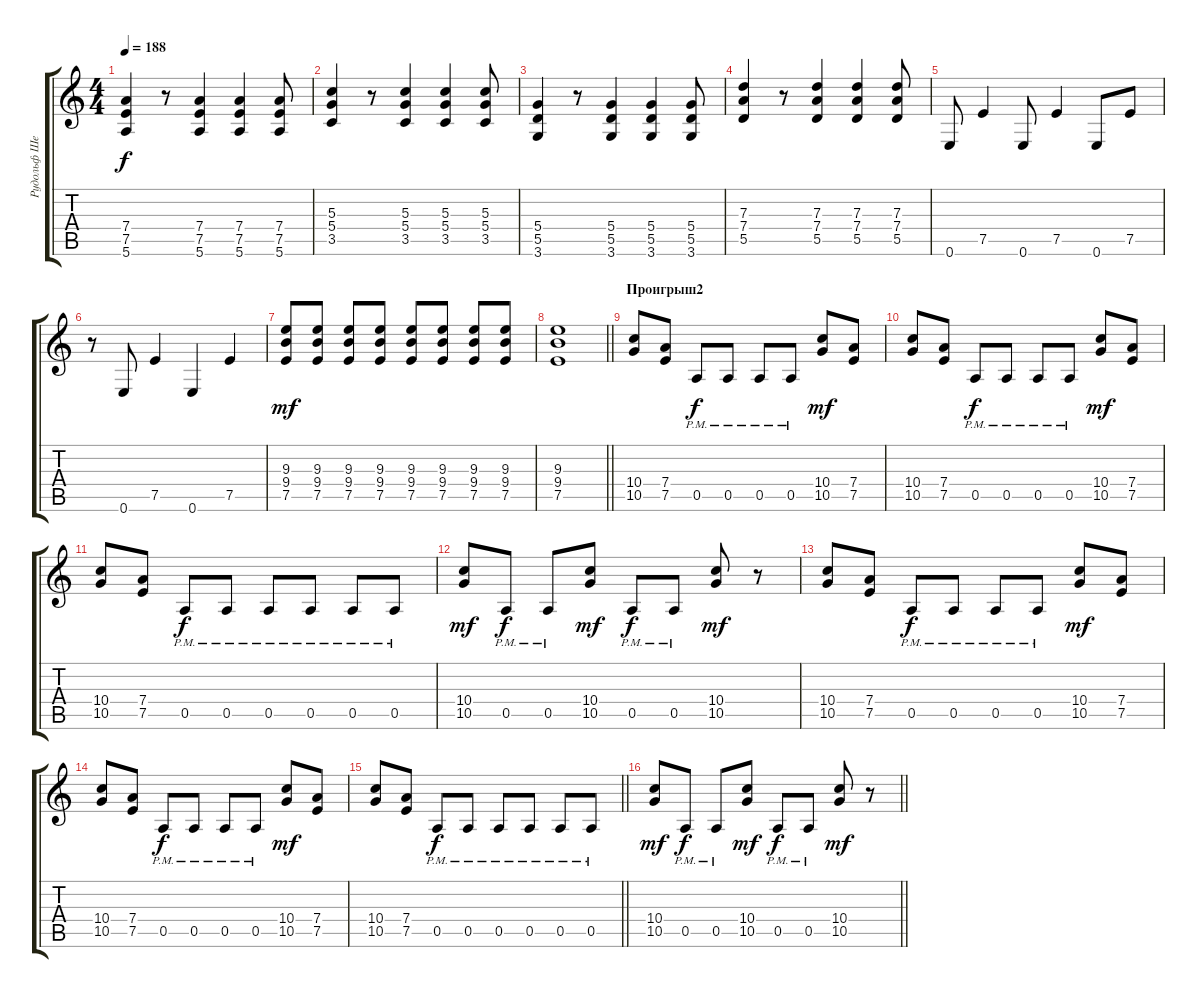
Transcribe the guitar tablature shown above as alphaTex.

\track ("Рудольф Шенкер (или Маттиас)" "Рудольф Ше") {instrument distortionguitar}
\staff {score tabs}
\tuning (E4 B3 G3 D3 A2 E2) {hide}
\ts (4 4)
\tempo 188
\clef g2
\ks c
(7.4 7.5 5.6).4{dy f} r.8 (7.4 7.5 5.6).4 (7.4 7.5 5.6).4 (7.4 7.5 5.6).8 |
(5.3 5.4 3.5).4 r.8 (5.3 5.4 3.5).4 (5.3 5.4 3.5).4 (5.3 5.4 3.5).8 |
(5.4 5.5 3.6).4 r.8 (5.4 5.5 3.6).4 (5.4 5.5 3.6).4 (5.4 5.5 3.6).8 |
(7.3 7.4 5.5).4 r.8 (7.3 7.4 5.5).4 (7.3 7.4 5.5).4 (7.3 7.4 5.5).8 |
0.6.8 7.5.4 0.6.8 7.5.4 0.6.8 7.5.8 |
r.8 0.6.8 7.5.4 0.6.4 7.5.4 |
(9.3 9.4 7.5).8{dy mf} (9.3 9.4 7.5).8 (9.3 9.4 7.5).8 (9.3 9.4 7.5).8 (9.3 9.4 7.5).8 (9.3 9.4 7.5).8 (9.3 9.4 7.5).8 (9.3 9.4 7.5).8 |
\barLineRight lightlight
(9.3 9.4 7.5).1 |
\section ("" "Проигрыш2")
(10.4 10.5).8 (7.4 7.5).8 0.5{pm}.8{dy f} 0.5{pm}.8 0.5{pm}.8 0.5{pm}.8 (10.4 10.5).8{dy mf} (7.4 7.5).8 |
(10.4 10.5).8 (7.4 7.5).8 0.5{pm}.8{dy f} 0.5{pm}.8 0.5{pm}.8 0.5{pm}.8 (10.4 10.5).8{dy mf} (7.4 7.5).8 |
(10.4 10.5).8 (7.4 7.5).8 0.5{pm}.8{dy f} 0.5{pm}.8 0.5{pm}.8 0.5{pm}.8 0.5{pm}.8 0.5{pm}.8 |
(10.4 10.5).8{dy mf} 0.5{pm}.8{dy f} 0.5{pm}.8 (10.4 10.5).8{dy mf} 0.5{pm}.8{dy f} 0.5{pm}.8 (10.4 10.5).8{dy mf} r.8 |
(10.4 10.5).8 (7.4 7.5).8 0.5{pm}.8{dy f} 0.5{pm}.8 0.5{pm}.8 0.5{pm}.8 (10.4 10.5).8{dy mf} (7.4 7.5).8 |
(10.4 10.5).8 (7.4 7.5).8 0.5{pm}.8{dy f} 0.5{pm}.8 0.5{pm}.8 0.5{pm}.8 (10.4 10.5).8{dy mf} (7.4 7.5).8 |
\barLineRight lightlight
(10.4 10.5).8 (7.4 7.5).8 0.5{pm}.8{dy f} 0.5{pm}.8 0.5{pm}.8 0.5{pm}.8 0.5{pm}.8 0.5{pm}.8 |
\barLineRight lightlight
(10.4 10.5).8{dy mf} 0.5{pm}.8{dy f} 0.5{pm}.8 (10.4 10.5).8{dy mf} 0.5{pm}.8{dy f} 0.5{pm}.8 (10.4 10.5).8{dy mf} r.8
